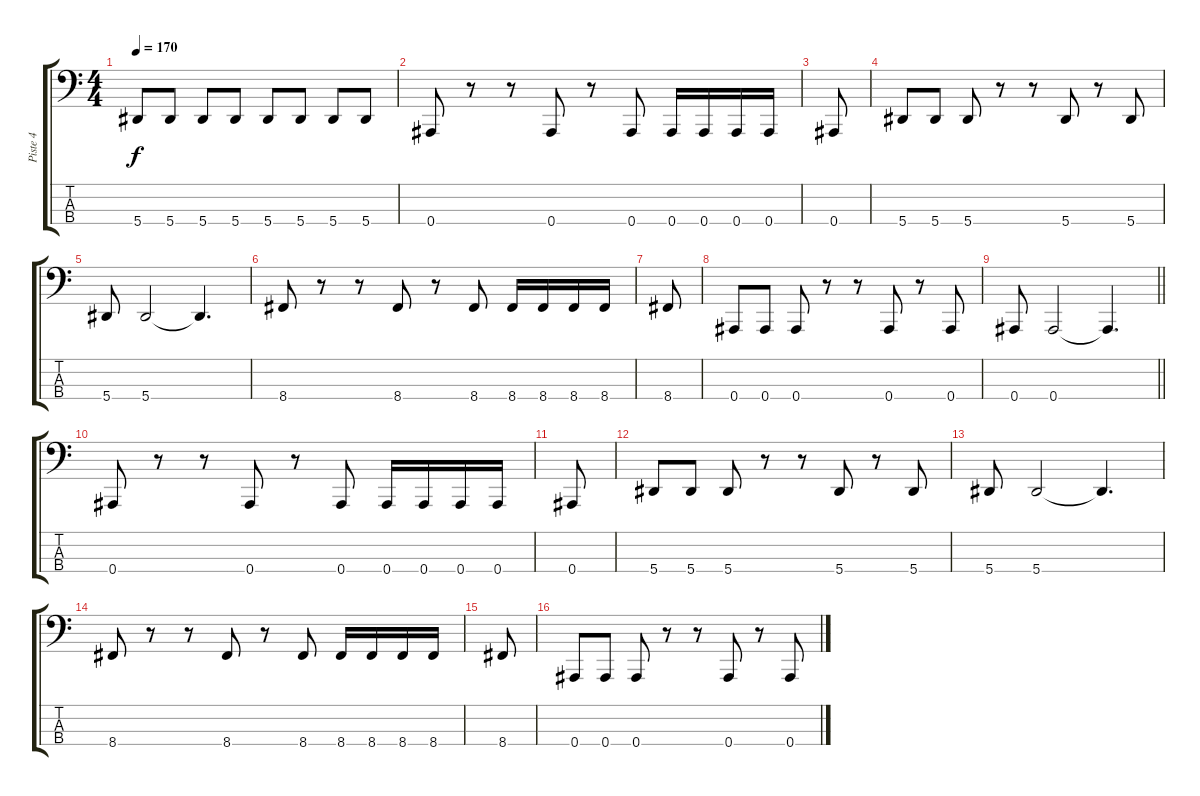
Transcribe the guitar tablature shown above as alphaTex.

\track ("Piste 4" "Piste 4") {mute instrument electricbasspick}
\staff {score tabs}
\tuning (Eb2 Bb1 F1 Bb0) {hide}
\ts (4 4)
\tempo 170
\clef f4
\ks c
5.4.8{dy f} 5.4.8 5.4.8 5.4.8 5.4.8 5.4.8 5.4.8 5.4.8 |
0.4.8 r.8 r.8 0.4.8 r.8 0.4.8 0.4.16 0.4.16 0.4.16 0.4.16 |
0.4.8 |
5.4.8 5.4.8 5.4.8 r.8 r.8 5.4.8 r.8 5.4.8 |
5.4.8 5.4.2 5.4{t}.4{d} |
8.4.8 r.8 r.8 8.4.8 r.8 8.4.8 8.4.16 8.4.16 8.4.16 8.4.16 |
8.4.8 |
0.4.8 0.4.8 0.4.8 r.8 r.8 0.4.8 r.8 0.4.8 |
\barLineRight lightlight
0.4.8 0.4.2 0.4{t}.4{d} |
0.4.8 r.8 r.8 0.4.8 r.8 0.4.8 0.4.16 0.4.16 0.4.16 0.4.16 |
0.4.8 |
5.4.8 5.4.8 5.4.8 r.8 r.8 5.4.8 r.8 5.4.8 |
5.4.8 5.4.2 5.4{t}.4{d} |
8.4.8 r.8 r.8 8.4.8 r.8 8.4.8 8.4.16 8.4.16 8.4.16 8.4.16 |
8.4.8 |
0.4.8 0.4.8 0.4.8 r.8 r.8 0.4.8 r.8 0.4.8
